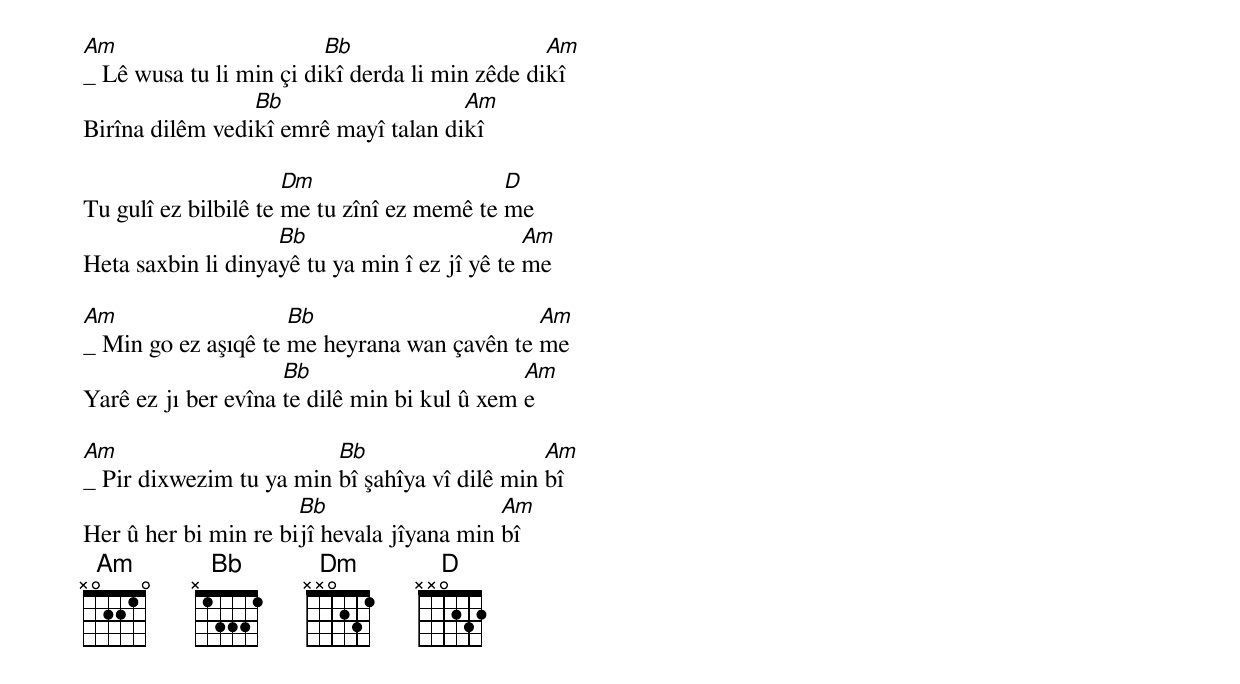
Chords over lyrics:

Am                       Bb                     Am
_ Lê wusa tu li min çi dikî derda li min zêde dikî
                 Bb                   Am
Birîna dilêm vedikî emrê mayî talan dikî

                      Dm                    D
Tu gulî ez bilbilê te me tu zînî ez memê te me
                    Bb                         Am
Heta saxbin li dinyayê tu ya min î ez jî yê te me

Am                   Bb                      Am
_ Min go ez aşıqê te me heyrana wan çavên te me
                     Bb                       Am
Yarê ez jı ber evîna te dilê min bi kul û xem e

Am                       Bb                    Am
_ Pir dixwezim tu ya min bî şahîya vî dilê min bî
                      Bb                   Am
Her û her bi min re bijî hevala jîyana min bî
